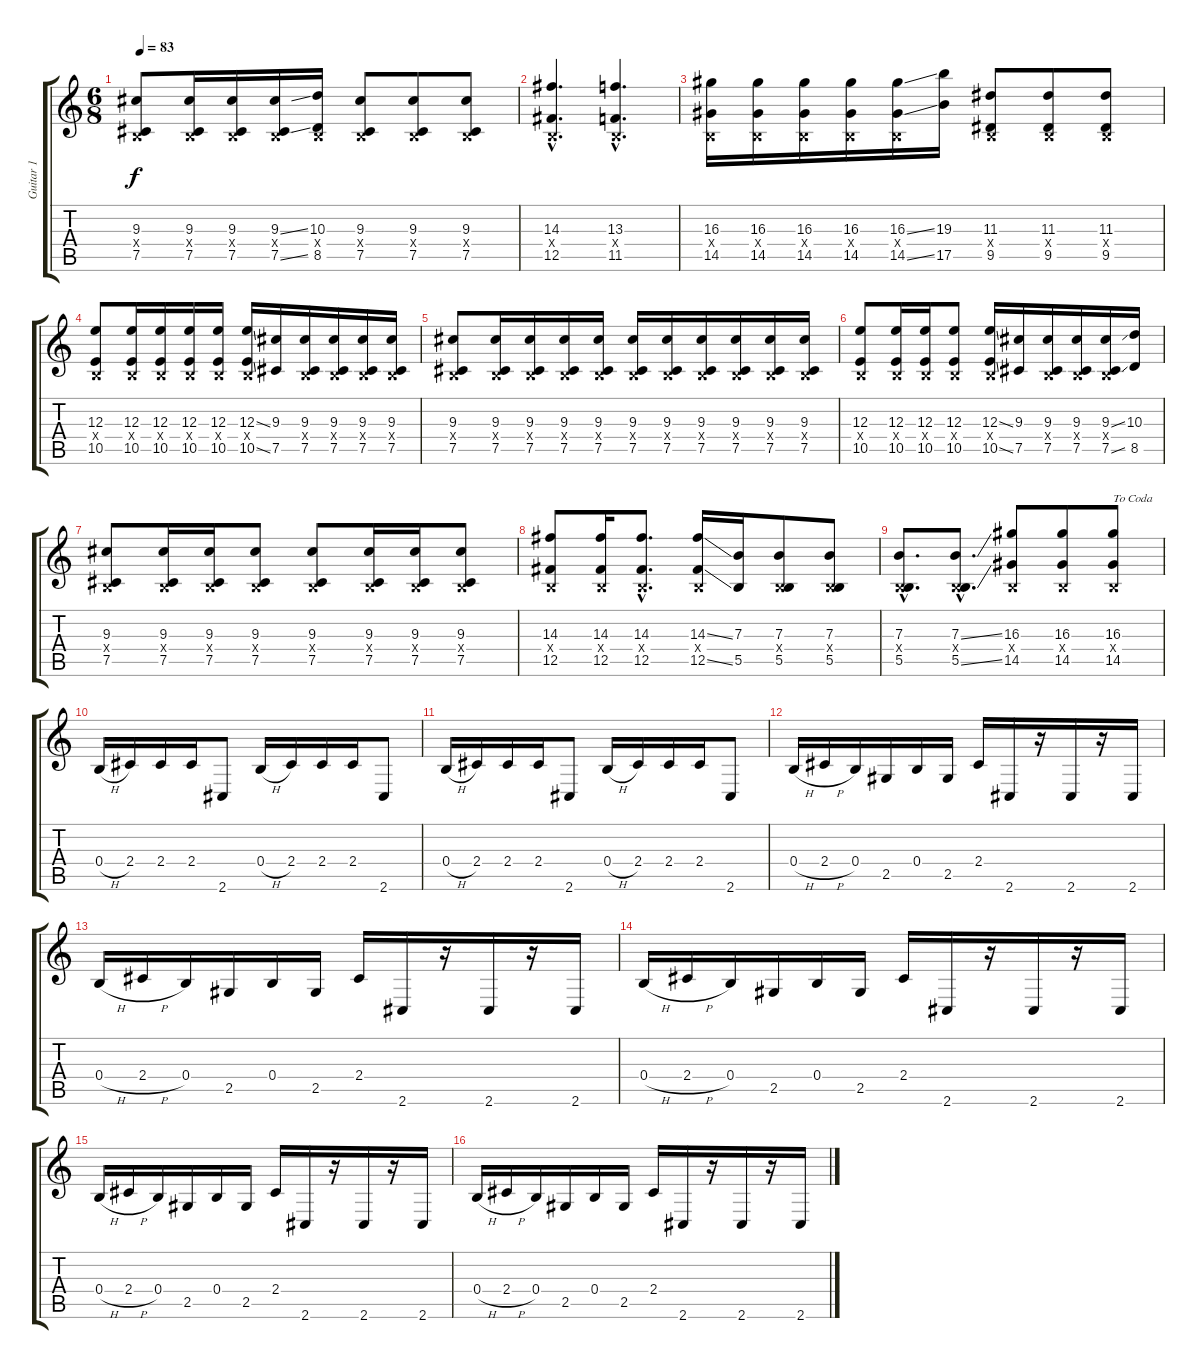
\track ("Guitar 1" "Guitar 1") {instrument overdrivenguitar}
\staff {score tabs}
\tuning (Db4 Ab3 E3 B2 Gb2 B1) {hide}
\ts (6 8)
\tempo 83
\clef g2
\ks c
(9.3 0.4{x} 7.5).8{dy f} (9.3 0.4{x} 7.5).16 (9.3 0.4{x} 7.5).16 (9.3{ss} 0.4{x} 7.5{ss}).16 (10.3 0.4{x} 8.5).16 (9.3 0.4{x} 7.5).8 (9.3 0.4{x} 7.5).8 (9.3 0.4{x} 7.5).8 |
(14.3{hac} 0.4{hac x} 12.5{hac}).4{d} (13.3{hac} 0.4{hac x} 11.5{hac}).4{d} |
(16.3 0.4{x} 14.5).16 (16.3 0.4{x} 14.5).16 (16.3 0.4{x} 14.5).16 (16.3 0.4{x} 14.5).16 (16.3{ss} 0.4{x} 14.5{ss}).16 (19.3 17.5).16 (11.3 0.4{x} 9.5).8 (11.3 0.4{x} 9.5).8 (11.3 0.4{x} 9.5).8 |
(12.3 0.4{x} 10.5).8 (12.3 0.4{x} 10.5).16 (12.3 0.4{x} 10.5).16 (12.3 0.4{x} 10.5).16 (12.3 0.4{x} 10.5).16 (12.3{ss} 0.4{x} 10.5{ss}).16 (9.3 7.5).16 (9.3 0.4{x} 7.5).16 (9.3 0.4{x} 7.5).16 (9.3 0.4{x} 7.5).16 (9.3 0.4{x} 7.5).16 |
(9.3 0.4{x} 7.5).8 (9.3 0.4{x} 7.5).16 (9.3 0.4{x} 7.5).16 (9.3 0.4{x} 7.5).16 (9.3 0.4{x} 7.5).16 (9.3 0.4{x} 7.5).16 (9.3 0.4{x} 7.5).16 (9.3 0.4{x} 7.5).16 (9.3 0.4{x} 7.5).16 (9.3 0.4{x} 7.5).16 (9.3 0.4{x} 7.5).16 |
(12.3 0.4{x} 10.5).8 (12.3 0.4{x} 10.5).16 (12.3 0.4{x} 10.5).16 (12.3 0.4{x} 10.5).8 (12.3{ss} 0.4{x} 10.5{ss}).16 (9.3 7.5).16 (9.3 0.4{x} 7.5).16 (9.3 0.4{x} 7.5).16 (9.3{ss} 0.4{x} 7.5{ss}).16 (10.3 8.5).16 |
(9.3 0.4{x} 7.5).8 (9.3 0.4{x} 7.5).16 (9.3 0.4{x} 7.5).16 (9.3 0.4{x} 7.5).8 (9.3 0.4{x} 7.5).8 (9.3 0.4{x} 7.5).16 (9.3 0.4{x} 7.5).16 (9.3 0.4{x} 7.5).8 |
(14.3 0.4{x} 12.5).8 (14.3 0.4{x} 12.5).16 (14.3{hac} 0.4{hac x} 12.5{hac}).8{d} (14.3{ss} 0.4{x} 12.5{ss}).16 (7.3 5.5).16 (7.3 0.4{x} 5.5).8 (7.3 0.4{x} 5.5).8 |
(7.3{hac} 0.4{hac x} 5.5{hac}).8{d} (7.3{ss hac} 0.4{hac x} 5.5{ss hac}).8{d} (16.3 0.4{x} 14.5).8 (16.3 0.4{x} 14.5).8 (16.3 0.4{x} 14.5).8{txt "To Coda"} |
0.4{h}.16{instrument electricguitarmuted} 2.4.16 2.4.16 2.4.16 2.6.8 0.4{h}.16 2.4.16 2.4.16 2.4.16 2.6.8 |
0.4{h}.16 2.4.16 2.4.16 2.4.16 2.6.8 0.4{h}.16 2.4.16 2.4.16 2.4.16 2.6.8 |
0.4{h}.16{instrument overdrivenguitar} 2.4{h}.16 0.4.16 2.5.16 0.4.16 2.5.16 2.4.16 2.6.16{instrument electricguitarmuted} r.16 2.6.16 r.16 2.6.16 |
0.4{h}.16{instrument overdrivenguitar} 2.4{h}.16 0.4.16 2.5.16 0.4.16 2.5.16 2.4.16 2.6.16{instrument electricguitarmuted} r.16 2.6.16 r.16 2.6.16 |
0.4{h}.16{instrument overdrivenguitar} 2.4{h}.16 0.4.16 2.5.16 0.4.16 2.5.16 2.4.16 2.6.16{instrument electricguitarmuted} r.16 2.6.16 r.16 2.6.16 |
0.4{h}.16{instrument overdrivenguitar} 2.4{h}.16 0.4.16 2.5.16 0.4.16 2.5.16 2.4.16 2.6.16{instrument electricguitarmuted} r.16 2.6.16 r.16 2.6.16 |
0.4{h}.16{instrument overdrivenguitar} 2.4{h}.16 0.4.16 2.5.16 0.4.16 2.5.16 2.4.16 2.6.16{instrument electricguitarmuted} r.16 2.6.16 r.16 2.6.16
